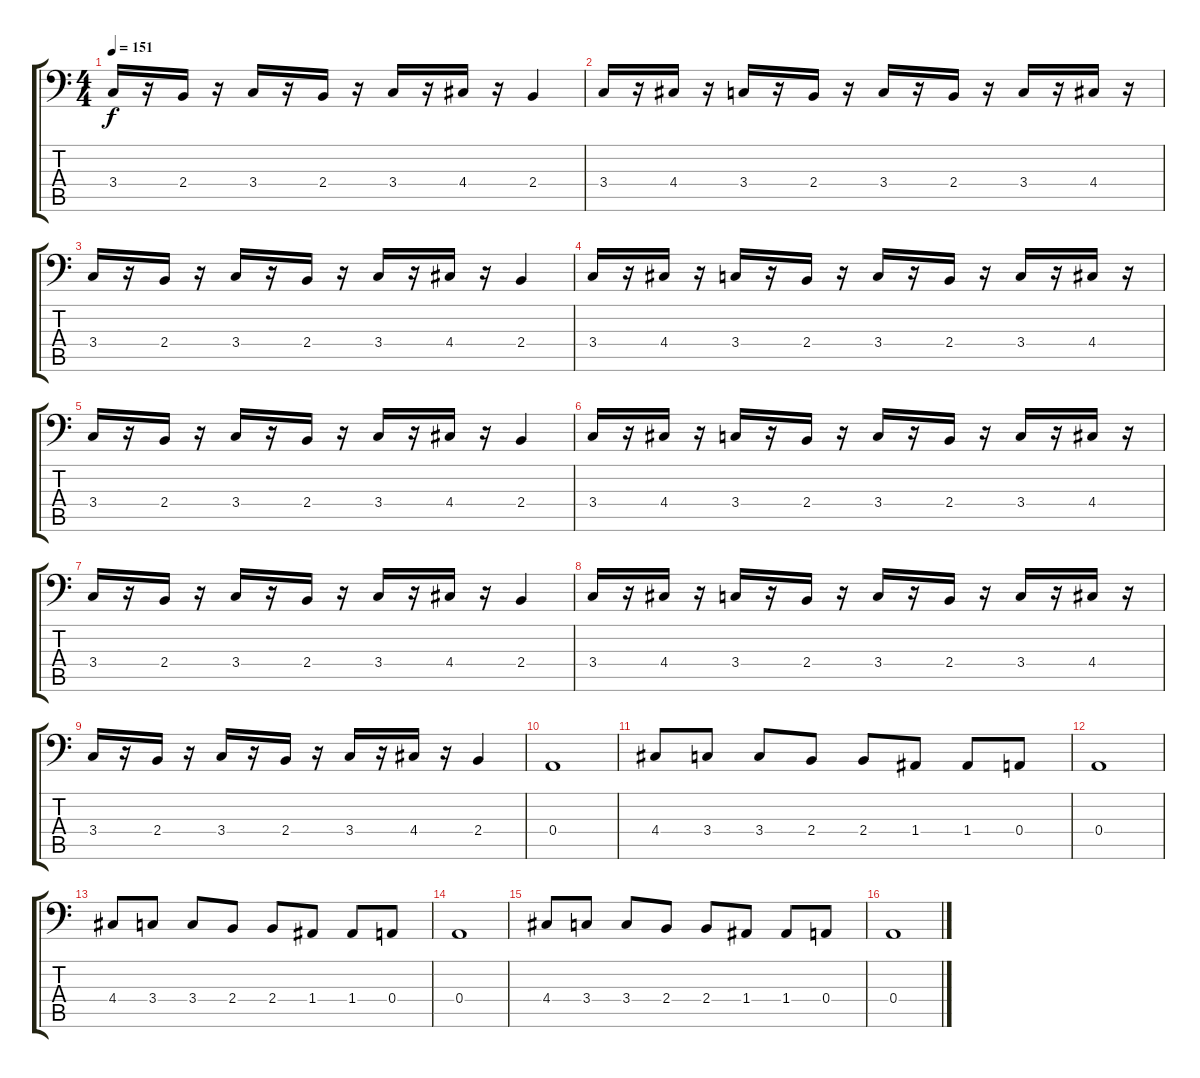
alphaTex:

\track "" {instrument slapbass2}
\staff {score tabs}
\tuning (B2 G2 D2 A1 E1 A0) {hide}
\ts (4 4)
\tempo 151
\clef f4
\ks c
3.4.16{dy f} r.16 2.4.16 r.16 3.4.16 r.16 2.4.16 r.16 3.4.16 r.16 4.4.16 r.16 2.4.4 |
3.4.16 r.16 4.4.16 r.16 3.4.16 r.16 2.4.16 r.16 3.4.16 r.16 2.4.16 r.16 3.4.16 r.16 4.4.16 r.16 |
3.4.16 r.16 2.4.16 r.16 3.4.16 r.16 2.4.16 r.16 3.4.16 r.16 4.4.16 r.16 2.4.4 |
3.4.16 r.16 4.4.16 r.16 3.4.16 r.16 2.4.16 r.16 3.4.16 r.16 2.4.16 r.16 3.4.16 r.16 4.4.16 r.16 |
3.4.16 r.16 2.4.16 r.16 3.4.16 r.16 2.4.16 r.16 3.4.16 r.16 4.4.16 r.16 2.4.4 |
3.4.16 r.16 4.4.16 r.16 3.4.16 r.16 2.4.16 r.16 3.4.16 r.16 2.4.16 r.16 3.4.16 r.16 4.4.16 r.16 |
3.4.16 r.16 2.4.16 r.16 3.4.16 r.16 2.4.16 r.16 3.4.16 r.16 4.4.16 r.16 2.4.4 |
3.4.16 r.16 4.4.16 r.16 3.4.16 r.16 2.4.16 r.16 3.4.16 r.16 2.4.16 r.16 3.4.16 r.16 4.4.16 r.16 |
3.4.16 r.16 2.4.16 r.16 3.4.16 r.16 2.4.16 r.16 3.4.16 r.16 4.4.16 r.16 2.4.4 |
0.4.1 |
4.4.8 3.4.8 3.4.8 2.4.8 2.4.8 1.4.8 1.4.8 0.4.8 |
0.4.1 |
4.4.8 3.4.8 3.4.8 2.4.8 2.4.8 1.4.8 1.4.8 0.4.8 |
0.4.1 |
4.4.8 3.4.8 3.4.8 2.4.8 2.4.8 1.4.8 1.4.8 0.4.8 |
0.4.1
